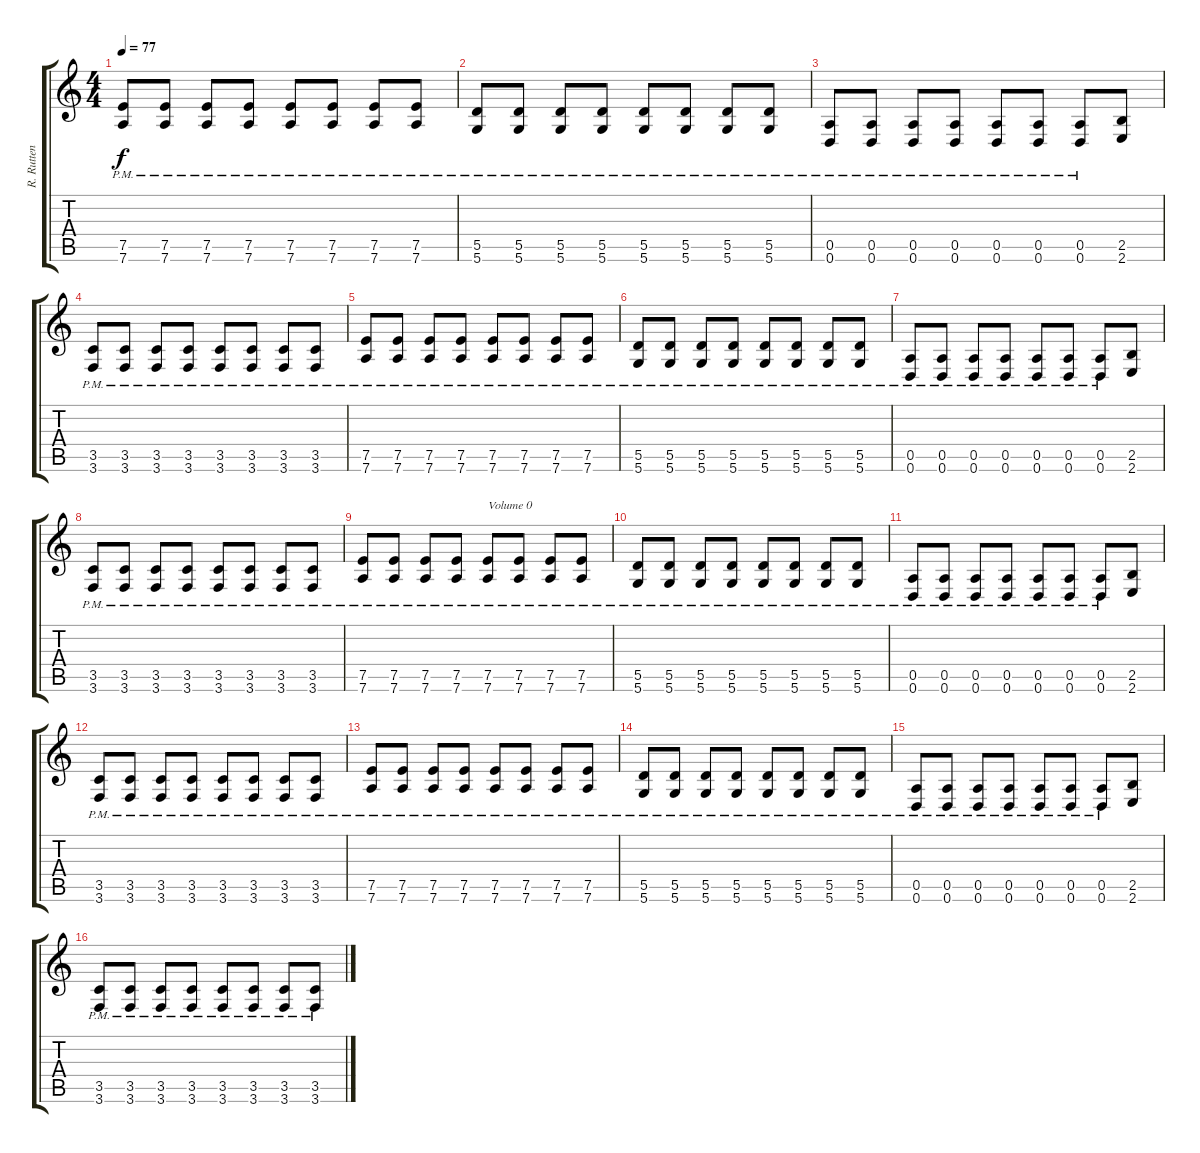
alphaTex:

\track ("R. Rutten" "R. Rutten") {instrument distortionguitar}
\staff {score tabs}
\tuning (E4 B3 G3 D3 A2 D2) {hide}
\ts (4 4)
\tempo 77
\clef g2
\ks c
(7.5{pm} 7.6{pm}).8{dy f volume 11} (7.5{pm} 7.6{pm}).8 (7.5{pm} 7.6{pm}).8 (7.5{pm} 7.6{pm}).8 (7.5{pm} 7.6{pm}).8 (7.5{pm} 7.6{pm}).8 (7.5{pm} 7.6{pm}).8 (7.5{pm} 7.6{pm}).8 |
(5.5{pm} 5.6{pm}).8{volume 11} (5.5{pm} 5.6{pm}).8 (5.5{pm} 5.6{pm}).8 (5.5{pm} 5.6{pm}).8 (5.5{pm} 5.6{pm}).8 (5.5{pm} 5.6{pm}).8 (5.5{pm} 5.6{pm}).8 (5.5{pm} 5.6{pm}).8 |
(0.5{pm} 0.6{pm}).8{volume 9} (0.5{pm} 0.6{pm}).8 (0.5{pm} 0.6{pm}).8 (0.5{pm} 0.6{pm}).8 (0.5{pm} 0.6{pm}).8 (0.5{pm} 0.6{pm}).8 (0.5{pm} 0.6{pm}).8 (2.5 2.6).8 |
(3.5{pm} 3.6{pm}).8{volume 9} (3.5{pm} 3.6{pm}).8 (3.5{pm} 3.6{pm}).8 (3.5{pm} 3.6{pm}).8 (3.5{pm} 3.6{pm}).8 (3.5{pm} 3.6{pm}).8 (3.5{pm} 3.6{pm}).8 (3.5{pm} 3.6{pm}).8 |
(7.5{pm} 7.6{pm}).8{volume 7} (7.5{pm} 7.6{pm}).8 (7.5{pm} 7.6{pm}).8 (7.5{pm} 7.6{pm}).8 (7.5{pm} 7.6{pm}).8 (7.5{pm} 7.6{pm}).8 (7.5{pm} 7.6{pm}).8 (7.5{pm} 7.6{pm}).8 |
(5.5{pm} 5.6{pm}).8{volume 7} (5.5{pm} 5.6{pm}).8 (5.5{pm} 5.6{pm}).8 (5.5{pm} 5.6{pm}).8 (5.5{pm} 5.6{pm}).8 (5.5{pm} 5.6{pm}).8 (5.5{pm} 5.6{pm}).8 (5.5{pm} 5.6{pm}).8 |
(0.5{pm} 0.6{pm}).8{volume 6} (0.5{pm} 0.6{pm}).8 (0.5{pm} 0.6{pm}).8 (0.5{pm} 0.6{pm}).8 (0.5{pm} 0.6{pm}).8 (0.5{pm} 0.6{pm}).8 (0.5{pm} 0.6{pm}).8 (2.5 2.6).8 |
(3.5{pm} 3.6{pm}).8{volume 0} (3.5{pm} 3.6{pm}).8 (3.5{pm} 3.6{pm}).8 (3.5{pm} 3.6{pm}).8 (3.5{pm} 3.6{pm}).8 (3.5{pm} 3.6{pm}).8 (3.5{pm} 3.6{pm}).8 (3.5{pm} 3.6{pm}).8 |
(7.5{pm} 7.6{pm}).8 (7.5{pm} 7.6{pm}).8 (7.5{pm} 7.6{pm}).8 (7.5{pm} 7.6{pm}).8 (7.5{pm} 7.6{pm}).8{txt "Volume 0" volume 0} (7.5{pm} 7.6{pm}).8 (7.5{pm} 7.6{pm}).8 (7.5{pm} 7.6{pm}).8 |
(5.5{pm} 5.6{pm}).8{volume 0} (5.5{pm} 5.6{pm}).8 (5.5{pm} 5.6{pm}).8 (5.5{pm} 5.6{pm}).8 (5.5{pm} 5.6{pm}).8 (5.5{pm} 5.6{pm}).8 (5.5{pm} 5.6{pm}).8 (5.5{pm} 5.6{pm}).8 |
(0.5{pm} 0.6{pm}).8{volume 0} (0.5{pm} 0.6{pm}).8 (0.5{pm} 0.6{pm}).8 (0.5{pm} 0.6{pm}).8 (0.5{pm} 0.6{pm}).8 (0.5{pm} 0.6{pm}).8 (0.5{pm} 0.6{pm}).8 (2.5 2.6).8 |
(3.5{pm} 3.6{pm}).8{volume 0} (3.5{pm} 3.6{pm}).8 (3.5{pm} 3.6{pm}).8 (3.5{pm} 3.6{pm}).8 (3.5{pm} 3.6{pm}).8 (3.5{pm} 3.6{pm}).8 (3.5{pm} 3.6{pm}).8 (3.5{pm} 3.6{pm}).8 |
(7.5{pm} 7.6{pm}).8{volume 0} (7.5{pm} 7.6{pm}).8 (7.5{pm} 7.6{pm}).8 (7.5{pm} 7.6{pm}).8 (7.5{pm} 7.6{pm}).8 (7.5{pm} 7.6{pm}).8 (7.5{pm} 7.6{pm}).8 (7.5{pm} 7.6{pm}).8 |
(5.5{pm} 5.6{pm}).8{volume 0} (5.5{pm} 5.6{pm}).8 (5.5{pm} 5.6{pm}).8 (5.5{pm} 5.6{pm}).8 (5.5{pm} 5.6{pm}).8 (5.5{pm} 5.6{pm}).8 (5.5{pm} 5.6{pm}).8 (5.5{pm} 5.6{pm}).8 |
(0.5{pm} 0.6{pm}).8{volume 0} (0.5{pm} 0.6{pm}).8 (0.5{pm} 0.6{pm}).8 (0.5{pm} 0.6{pm}).8 (0.5{pm} 0.6{pm}).8 (0.5{pm} 0.6{pm}).8 (0.5{pm} 0.6{pm}).8 (2.5 2.6).8 |
(3.5{pm} 3.6{pm}).8{volume 0} (3.5{pm} 3.6{pm}).8 (3.5{pm} 3.6{pm}).8 (3.5{pm} 3.6{pm}).8 (3.5{pm} 3.6{pm}).8 (3.5{pm} 3.6{pm}).8 (3.5{pm} 3.6{pm}).8 (3.5{pm} 3.6{pm}).8
